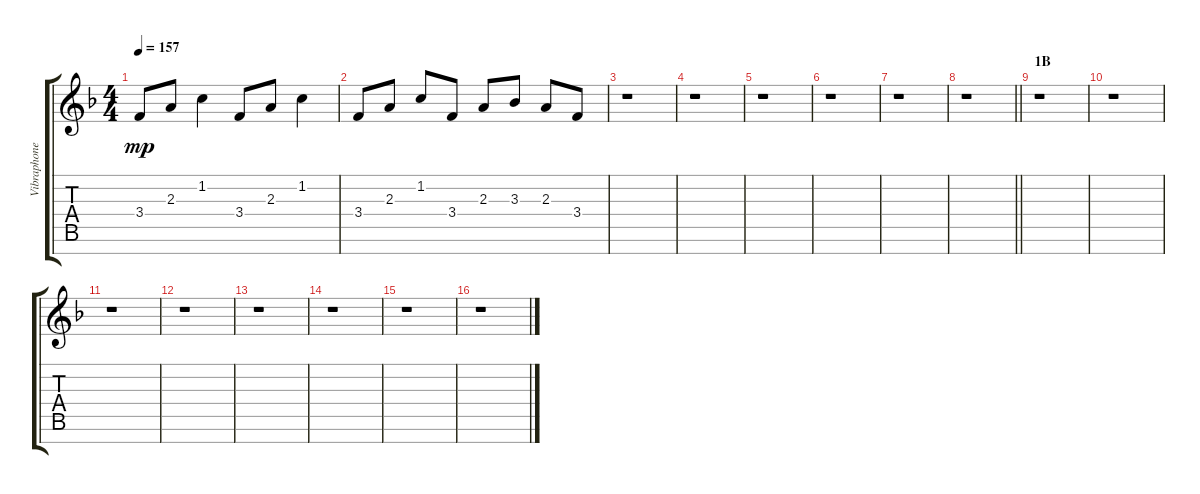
\track ("Vibraphone" "Vibraphone") {instrument vibraphone}
\staff {score tabs}
\tuning (E5 B4 G4 D4 A3 E3 B2) {hide}
\ts (4 4)
\tempo 157
\clef g2
\ks f
3.4.8{dy mp} 2.3.8 1.2.4 3.4.8 2.3.8 1.2.4 |
3.4.8 2.3.8 1.2.8 3.4.8 2.3.8 3.3.8 2.3.8 3.4.8 |
r.1 |
r.1 |
r.1 |
r.1 |
r.1 |
\barLineRight lightlight
r.1 |
\section ("" "1B")
r.1 |
r.1 |
r.1 |
r.1 |
r.1 |
r.1 |
r.1 |
r.1
